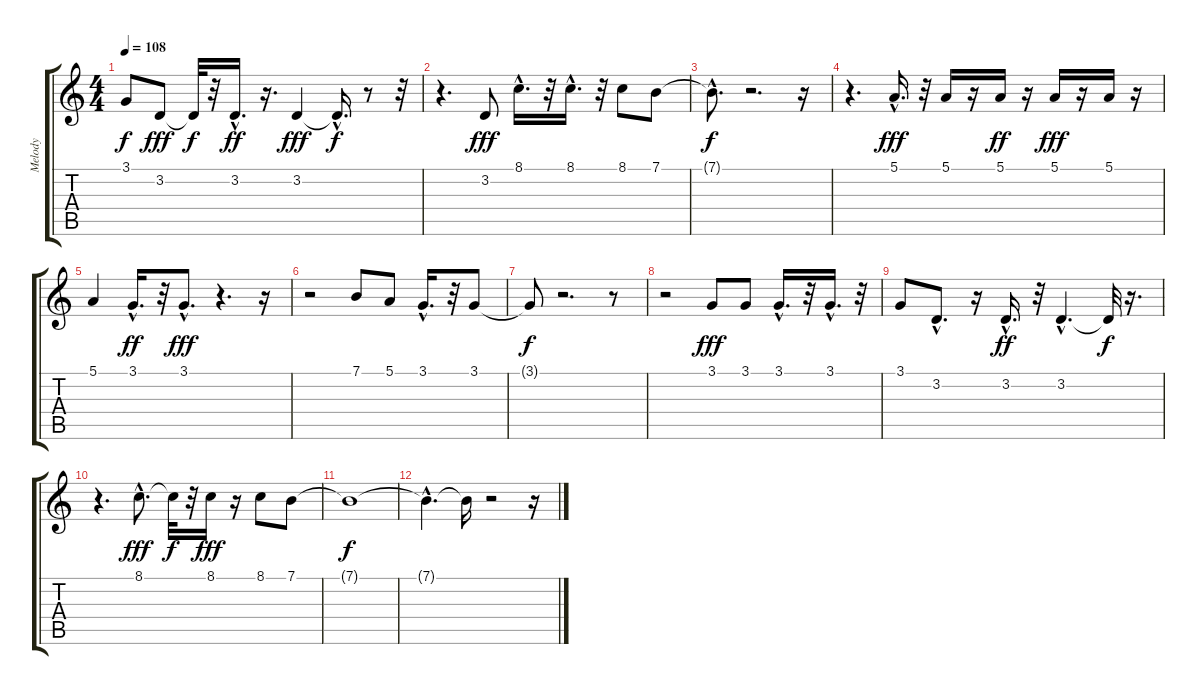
\track ("Melody              " "Melody    ") {instrument shanai}
\staff {score tabs}
\tuning (E4 B3 G3 D3 A2 E2) {hide}
\ts (4 4)
\tempo 108
\clef g2
\ks c
3.1{t}.8{dy f} 3.2.8{dy fff} 3.2{t}.32{dy f} r.32 3.2{hac}.16{d dy ff} r.16{d} 3.2.4{dy fff} 3.2{hac t}.16{d dy f} r.8 r.32 |
r.4{d} 3.2.8{dy fff} 8.1{hac}.16{d} r.32 8.1{hac}.16{d} r.32 8.1.8 7.1.8 |
7.1{hac t}.8{d dy f} r.2{d} r.16 |
r.4{d} 5.1{hac}.16{d dy fff} r.32 5.1.16 r.16 5.1.16{dy ff} r.16 5.1.16{dy fff} r.16 5.1.16 r.16 |
5.1.4 3.1{hac}.16{d dy ff} r.32 3.1{hac}.8{d dy fff} r.4{d} r.16 |
r.2 7.1.8 5.1.8 3.1{hac}.16{d} r.32 3.1.8 |
3.1{t}.8{dy f} r.2{d} r.8 |
r.2 3.1.8{dy fff} 3.1.8 3.1{hac}.16{d} r.32 3.1{hac}.16{d} r.32 |
3.1.8 3.2{hac}.8{d} r.16 3.2{hac}.16{d dy ff} r.32 3.2{hac}.4{d} 3.2{t}.32{dy f} r.16{d} |
r.4{d} 8.1{hac}.8{d dy fff} 8.1{t}.32{dy f} r.32 8.1.16{dy fff} r.16 8.1.8 7.1.8 |
7.1{t}.1{dy f} |
7.1{hac t}.4{d} 7.1{t}.16 r.2 r.16
